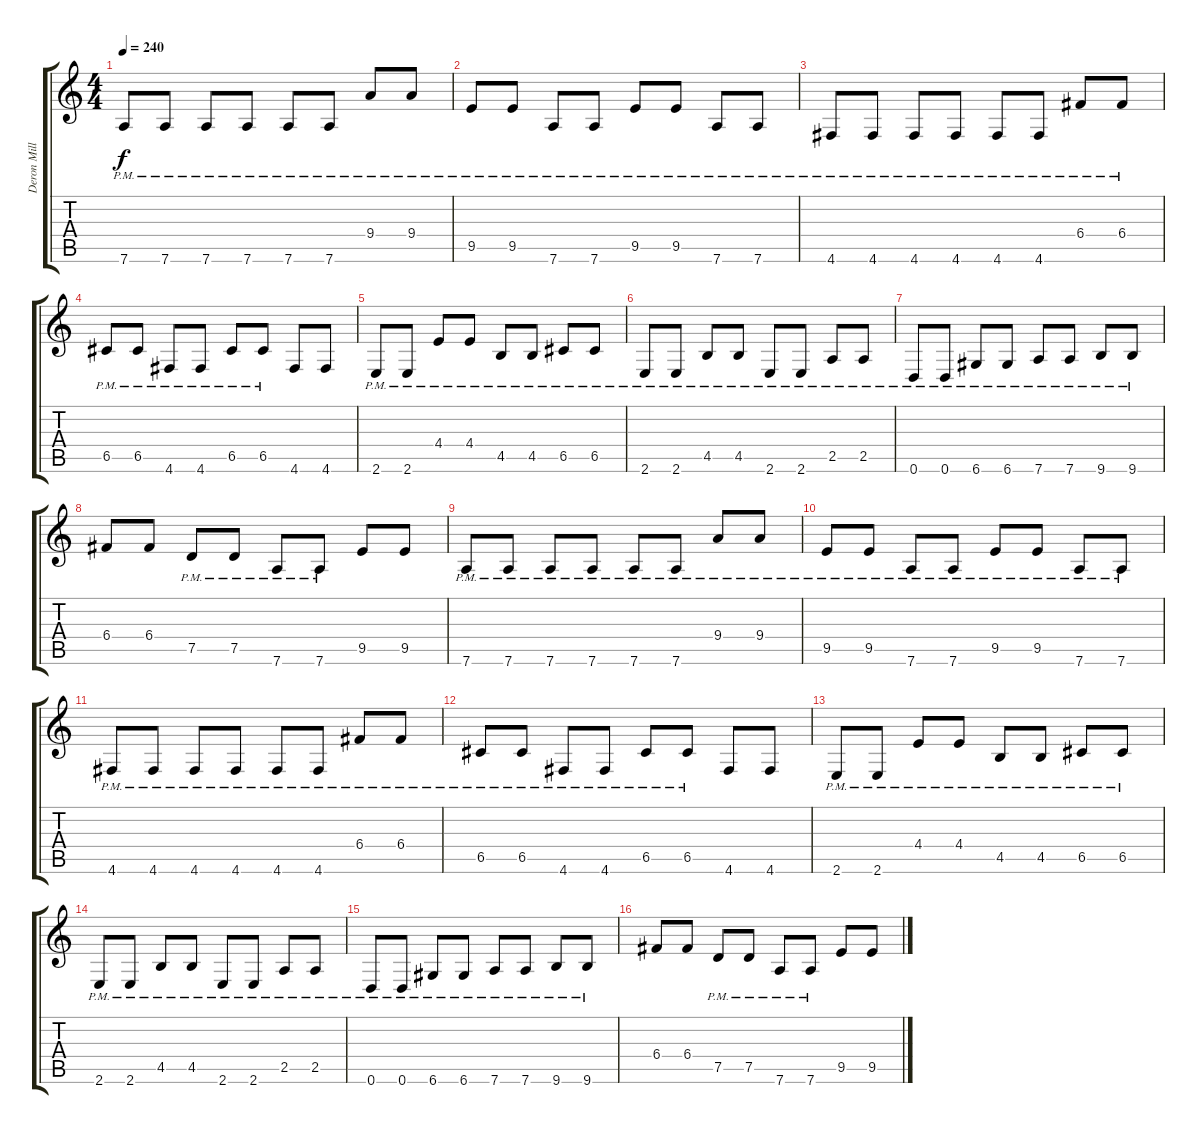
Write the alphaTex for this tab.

\track ("Deron Miller" "Deron Mill") {instrument distortionguitar}
\staff {score tabs}
\tuning (D4 A3 F3 C3 G2 D2) {hide}
\ts (4 4)
\section ("" "")
\tempo 240
\clef g2
\ks c
7.6{pm}.8{dy f} 7.6{pm}.8 7.6{pm}.8 7.6{pm}.8 7.6{pm}.8 7.6{pm}.8 9.4{pm}.8 9.4{pm}.8 |
9.5{pm}.8 9.5{pm}.8 7.6{pm}.8 7.6{pm}.8 9.5{pm}.8 9.5{pm}.8 7.6{pm}.8 7.6{pm}.8 |
4.6{pm}.8 4.6{pm}.8 4.6{pm}.8 4.6{pm}.8 4.6{pm}.8 4.6{pm}.8 6.4{pm}.8 6.4{pm}.8 |
6.5{pm}.8 6.5{pm}.8 4.6{pm}.8 4.6{pm}.8 6.5{pm}.8 6.5{pm}.8 4.6.8 4.6.8 |
2.6{pm}.8 2.6{pm}.8 4.4{pm}.8 4.4{pm}.8 4.5{pm}.8 4.5{pm}.8 6.5{pm}.8 6.5{pm}.8 |
2.6{pm}.8 2.6{pm}.8 4.5{pm}.8 4.5{pm}.8 2.6{pm}.8 2.6{pm}.8 2.5{pm}.8 2.5{pm}.8 |
0.6{pm}.8 0.6{pm}.8 6.6{pm}.8 6.6{pm}.8 7.6{pm}.8 7.6{pm}.8 9.6{pm}.8 9.6{pm}.8 |
6.4.8 6.4.8 7.5{pm}.8 7.5{pm}.8 7.6{pm}.8 7.6{pm}.8 9.5.8 9.5.8 |
7.6{pm}.8 7.6{pm}.8 7.6{pm}.8 7.6{pm}.8 7.6{pm}.8 7.6{pm}.8 9.4{pm}.8 9.4{pm}.8 |
9.5{pm}.8 9.5{pm}.8 7.6{pm}.8 7.6{pm}.8 9.5{pm}.8 9.5{pm}.8 7.6{pm}.8 7.6{pm}.8 |
4.6{pm}.8 4.6{pm}.8 4.6{pm}.8 4.6{pm}.8 4.6{pm}.8 4.6{pm}.8 6.4{pm}.8 6.4{pm}.8 |
6.5{pm}.8 6.5{pm}.8 4.6{pm}.8 4.6{pm}.8 6.5{pm}.8 6.5{pm}.8 4.6.8 4.6.8 |
2.6{pm}.8 2.6{pm}.8 4.4{pm}.8 4.4{pm}.8 4.5{pm}.8 4.5{pm}.8 6.5{pm}.8 6.5{pm}.8 |
2.6{pm}.8 2.6{pm}.8 4.5{pm}.8 4.5{pm}.8 2.6{pm}.8 2.6{pm}.8 2.5{pm}.8 2.5{pm}.8 |
0.6{pm}.8 0.6{pm}.8 6.6{pm}.8 6.6{pm}.8 7.6{pm}.8 7.6{pm}.8 9.6{pm}.8 9.6{pm}.8 |
6.4.8 6.4.8 7.5{pm}.8 7.5{pm}.8 7.6{pm}.8 7.6{pm}.8 9.5.8 9.5.8
